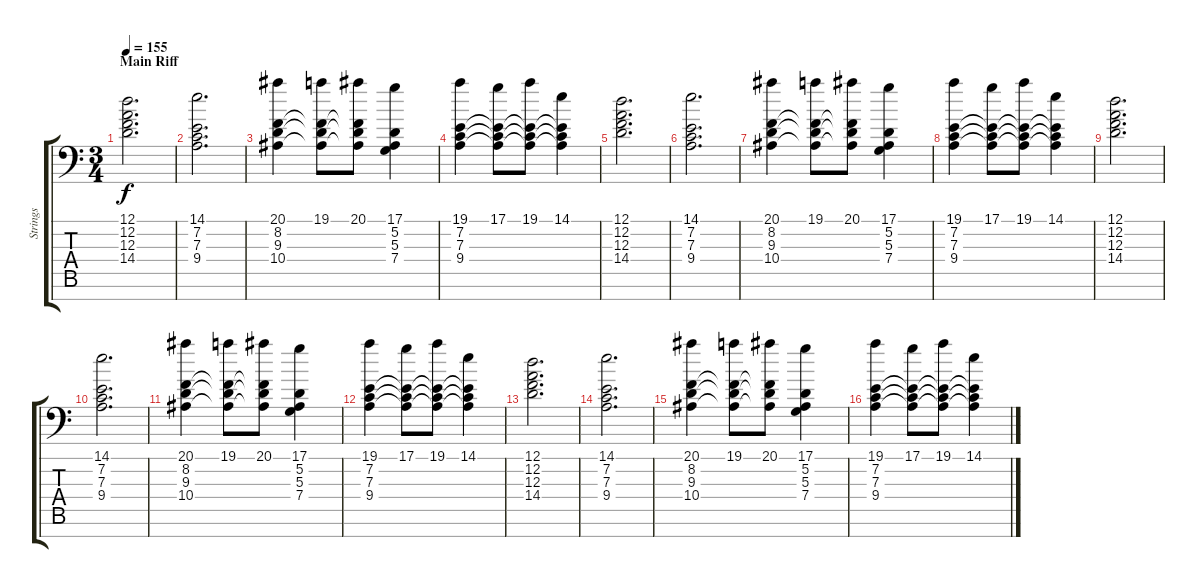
\track ("Strings" "Strings") {instrument synthstrings1}
\staff {score tabs}
\tuning (D4 A3 F3 C3 G2 D2 A1) {hide}
\ts (3 4)
\section ("" "Main Riff")
\tempo 155
\clef f4
\ks c
(12.1 12.2 12.3 14.4).2{d dy f} |
(14.1 7.2 7.3 9.4).2{d} |
(20.1 8.2 9.3 10.4).4 (19.1 8.2{t} 9.3{t} 10.4{t}).8 (20.1 8.2{t} 9.3{t} 10.4{t}).8 (17.1 5.2 5.3 7.4).4 |
(19.1 7.2 7.3 9.4).4 (17.1 7.2{t} 7.3{t} 9.4{t}).8 (19.1 7.2{t} 7.3{t} 9.4{t}).8 (14.1 7.2{t} 7.3{t} 9.4{t}).4 |
(12.1 12.2 12.3 14.4).2{d} |
(14.1 7.2 7.3 9.4).2{d} |
(20.1 8.2 9.3 10.4).4 (19.1 8.2{t} 9.3{t} 10.4{t}).8 (20.1 8.2{t} 9.3{t} 10.4{t}).8 (17.1 5.2 5.3 7.4).4 |
(19.1 7.2 7.3 9.4).4 (17.1 7.2{t} 7.3{t} 9.4{t}).8 (19.1 7.2{t} 7.3{t} 9.4{t}).8 (14.1 7.2{t} 7.3{t} 9.4{t}).4 |
(12.1 12.2 12.3 14.4).2{d} |
(14.1 7.2 7.3 9.4).2{d} |
(20.1 8.2 9.3 10.4).4 (19.1 8.2{t} 9.3{t} 10.4{t}).8 (20.1 8.2{t} 9.3{t} 10.4{t}).8 (17.1 5.2 5.3 7.4).4 |
(19.1 7.2 7.3 9.4).4 (17.1 7.2{t} 7.3{t} 9.4{t}).8 (19.1 7.2{t} 7.3{t} 9.4{t}).8 (14.1 7.2{t} 7.3{t} 9.4{t}).4 |
(12.1 12.2 12.3 14.4).2{d} |
(14.1 7.2 7.3 9.4).2{d} |
(20.1 8.2 9.3 10.4).4 (19.1 8.2{t} 9.3{t} 10.4{t}).8 (20.1 8.2{t} 9.3{t} 10.4{t}).8 (17.1 5.2 5.3 7.4).4 |
(19.1 7.2 7.3 9.4).4 (17.1 7.2{t} 7.3{t} 9.4{t}).8 (19.1 7.2{t} 7.3{t} 9.4{t}).8 (14.1 7.2{t} 7.3{t} 9.4{t}).4
